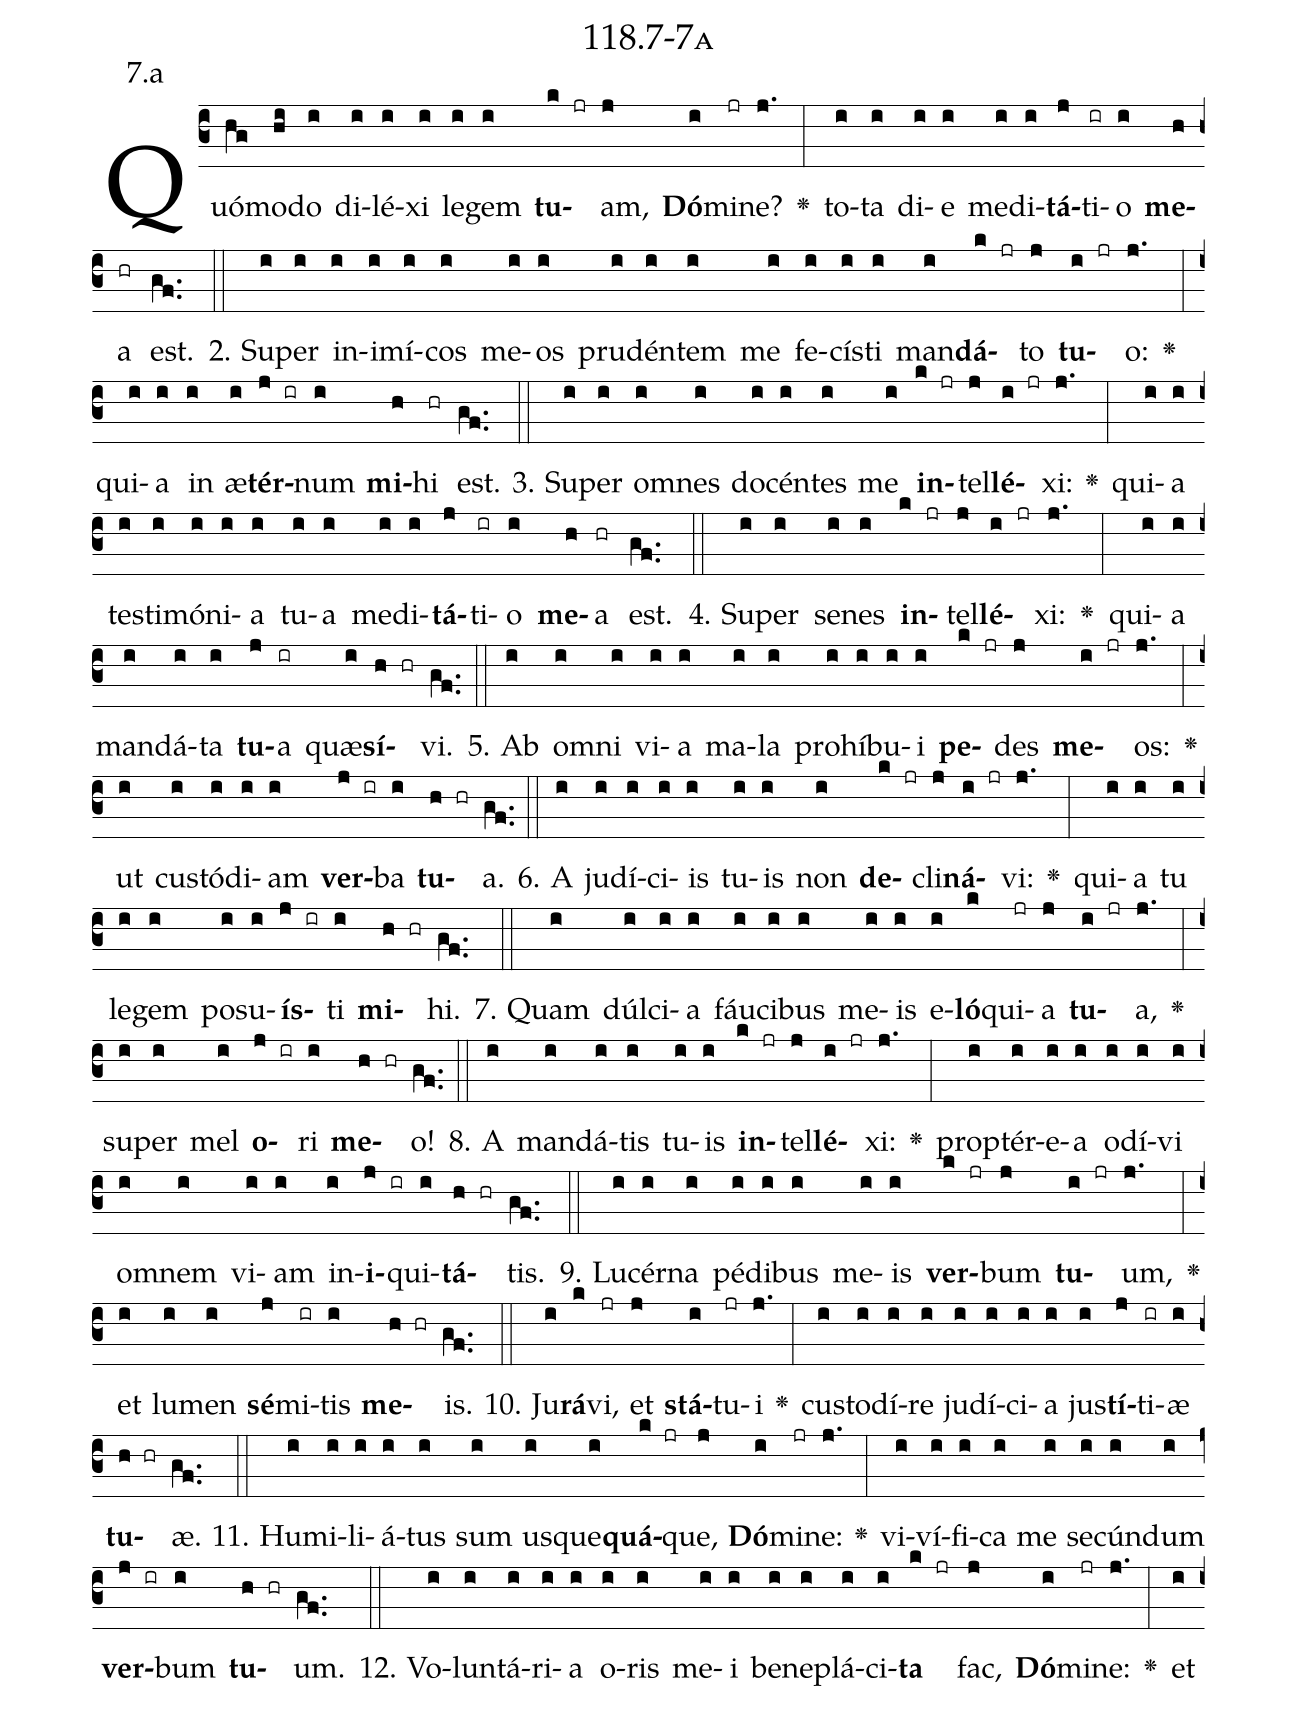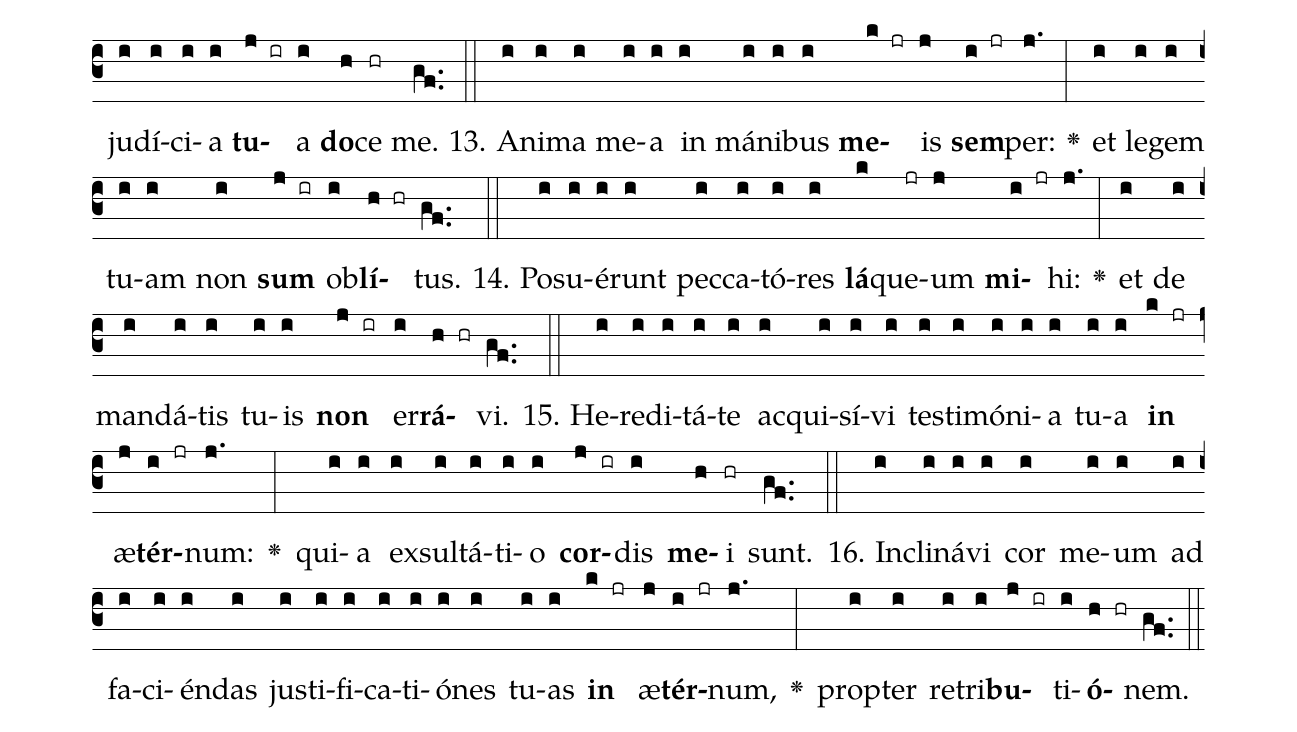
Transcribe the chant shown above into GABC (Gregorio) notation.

name: 118.7-7a;
annotation: 7.a;
%%
(c3)Quó(hg)mo(hi)do(i) di(i)lé(i)xi(i) le(i)gem(i) <b>tu</b>(k jr)am,(j) <b>Dó</b>(i)mi(jr)ne?(j.) <v>\greheightstar</v>(:) to(i)ta(i) di(i)e(i) me(i)di(i)<b>tá</b>(j)ti(ir)o(i) <b>me</b>(h)a(hr) est.(gf..) (::)
2. Su(i)per(i) in(i)i(i)mí(i)cos(i) me(i)os(i) pru(i)dén(i)tem(i) me(i) fe(i)cís(i)ti(i) man(i)<b>dá</b>(k jr)to(j) <b>tu</b>(i jr)o:(j.) <v>\greheightstar</v>(:) qui(i)a(i) in(i) æ(i)<b>tér</b>(j ir)num(i) <b>mi</b>(h)hi(hr) est.(gf..) (::)
3. Su(i)per(i) om(i)nes(i) do(i)cén(i)tes(i) me(i) <b>in</b>(k jr)tel(j)<b>lé</b>(i jr)xi:(j.) <v>\greheightstar</v>(:) qui(i)a(i) tes(i)ti(i)mó(i)ni(i)a(i) tu(i)a(i) me(i)di(i)<b>tá</b>(j)ti(ir)o(i) <b>me</b>(h)a(hr) est.(gf..) (::)
4. Su(i)per(i) se(i)nes(i) <b>in</b>(k jr)tel(j)<b>lé</b>(i jr)xi:(j.) <v>\greheightstar</v>(:) qui(i)a(i) man(i)dá(i)ta(i) <b>tu</b>(j)a(ir) quæ(i)<b>sí</b>(h hr)vi.(gf..) (::)
5. Ab(i) om(i)ni(i) vi(i)a(i) ma(i)la(i) pro(i)hí(i)bu(i)i(i) <b>pe</b>(k jr)des(j) <b>me</b>(i jr)os:(j.) <v>\greheightstar</v>(:) ut(i) cus(i)tó(i)di(i)am(i) <b>ver</b>(j ir)ba(i) <b>tu</b>(h hr)a.(gf..) (::)
6. A(i) ju(i)dí(i)ci(i)is(i) tu(i)is(i) non(i) <b>de</b>(k jr)cli(j)<b>ná</b>(i jr)vi:(j.) <v>\greheightstar</v>(:) qui(i)a(i) tu(i) le(i)gem(i) po(i)su(i)<b>ís</b>(j ir)ti(i) <b>mi</b>(h hr)hi.(gf..) (::)
7. Quam(i) dúl(i)ci(i)a(i) fáu(i)ci(i)bus(i) me(i)is(i) e(i)<b>ló</b>(k)qui(jr)a(j) <b>tu</b>(i jr)a,(j.) <v>\greheightstar</v>(:) su(i)per(i) mel(i) <b>o</b>(j ir)ri(i) <b>me</b>(h hr)o!(gf..) (::)
8. A(i) man(i)dá(i)tis(i) tu(i)is(i) <b>in</b>(k jr)tel(j)<b>lé</b>(i jr)xi:(j.) <v>\greheightstar</v>(:) prop(i)tér(i)e(i)a(i) o(i)dí(i)vi(i) om(i)nem(i) vi(i)am(i) in(i)<b>i</b>(j ir)qui(i)<b>tá</b>(h hr)tis.(gf..) (::)
9. Lu(i)cér(i)na(i) pé(i)di(i)bus(i) me(i)is(i) <b>ver</b>(k jr)bum(j) <b>tu</b>(i jr)um,(j.) <v>\greheightstar</v>(:) et(i) lu(i)men(i) <b>sé</b>(j)mi(ir)tis(i) <b>me</b>(h hr)is.(gf..) (::)
10. Ju(i)<b>rá</b>(k)vi,(jr) et(j) <b>stá</b>(i)tu(jr)i(j.) <v>\greheightstar</v>(:) cus(i)to(i)dí(i)re(i) ju(i)dí(i)ci(i)a(i) jus(i)<b>tí</b>(j)ti(ir)æ(i) <b>tu</b>(h hr)æ.(gf..) (::)
11. Hu(i)mi(i)li(i)á(i)tus(i) sum(i) us(i)que(i)<b>quá</b>(k jr)que,(j) <b>Dó</b>(i)mi(jr)ne:(j.) <v>\greheightstar</v>(:) vi(i)ví(i)fi(i)ca(i) me(i) se(i)cún(i)dum(i) <b>ver</b>(j ir)bum(i) <b>tu</b>(h hr)um.(gf..) (::)
12. Vo(i)lun(i)tá(i)ri(i)a(i) o(i)ris(i) me(i)i(i) be(i)ne(i)plá(i)ci(i)<b>ta</b>(k jr) fac,(j) <b>Dó</b>(i)mi(jr)ne:(j.) <v>\greheightstar</v>(:) et(i) ju(i)dí(i)ci(i)a(i) <b>tu</b>(j ir)a(i) <b>do</b>(h)ce(hr) me.(gf..) (::)
13. A(i)ni(i)ma(i) me(i)a(i) in(i) má(i)ni(i)bus(i) <b>me</b>(k jr)is(j) <b>sem</b>(i jr)per:(j.) <v>\greheightstar</v>(:) et(i) le(i)gem(i) tu(i)am(i) non(i) <b>sum</b>(j ir) ob(i)<b>lí</b>(h hr)tus.(gf..) (::)
14. Po(i)su(i)é(i)runt(i) pec(i)ca(i)tó(i)res(i) <b>lá</b>(k)que(jr)um(j) <b>mi</b>(i jr)hi:(j.) <v>\greheightstar</v>(:) et(i) de(i) man(i)dá(i)tis(i) tu(i)is(i) <b>non</b>(j ir) er(i)<b>rá</b>(h hr)vi.(gf..) (::)
15. He(i)re(i)di(i)tá(i)te(i) ac(i)qui(i)sí(i)vi(i) tes(i)ti(i)mó(i)ni(i)a(i) tu(i)a(i) <b>in</b>(k jr) æ(j)<b>tér</b>(i jr)num:(j.) <v>\greheightstar</v>(:) qui(i)a(i) ex(i)sul(i)tá(i)ti(i)o(i) <b>cor</b>(j ir)dis(i) <b>me</b>(h)i(hr) sunt.(gf..) (::)
16. In(i)cli(i)ná(i)vi(i) cor(i) me(i)um(i) ad(i) fa(i)ci(i)én(i)das(i) jus(i)ti(i)fi(i)ca(i)ti(i)ó(i)nes(i) tu(i)as(i) <b>in</b>(k jr) æ(j)<b>tér</b>(i jr)num,(j.) <v>\greheightstar</v>(:) prop(i)ter(i) re(i)tri(i)<b>bu</b>(j ir)ti(i)<b>ó</b>(h hr)nem.(gf..) (::)
